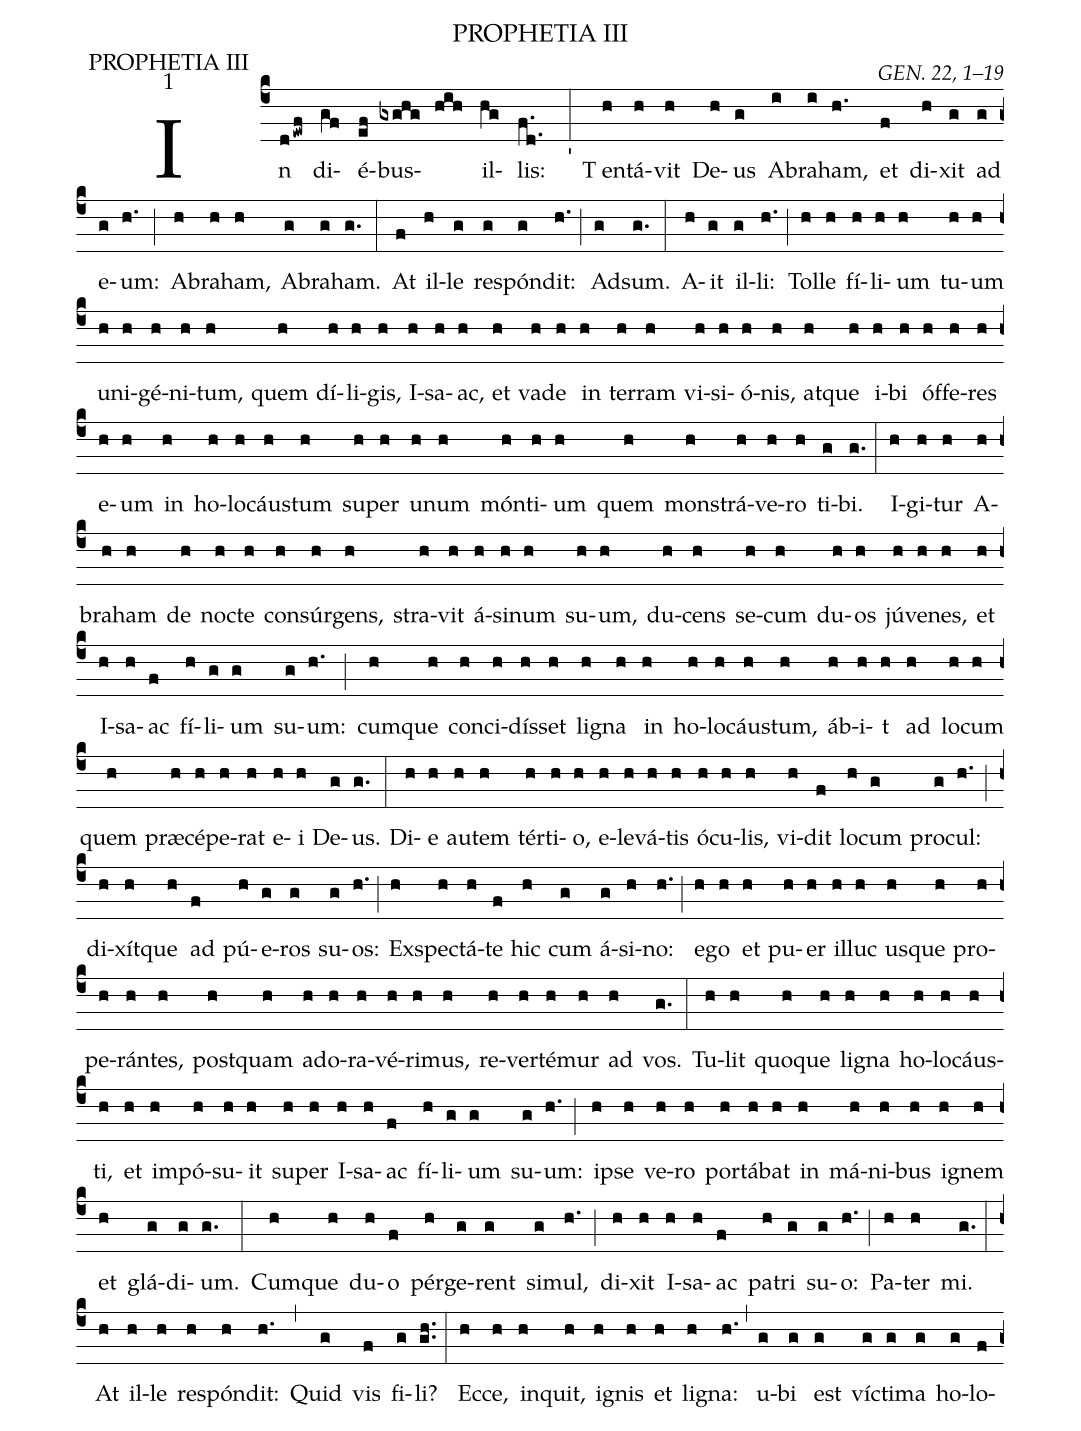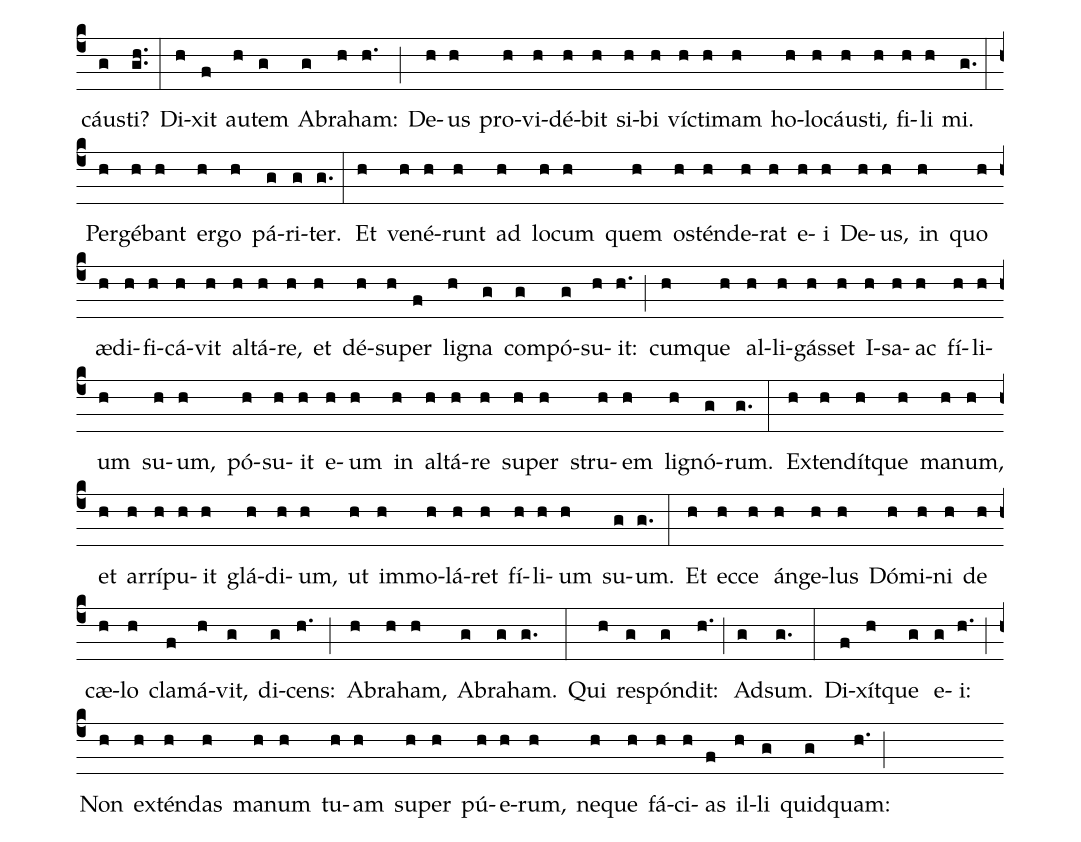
name: PROPHETIA III;
office-part: PROPHETIA III;
mode: 1;
commentary: GEN. 22, 1–19;
%%
centering-scheme: latin;

%%
(c4) In(dewf) di-(gf) é-(ef)bus(gxghg)(hih) il-(hg) lis:(f.d. :')
T en(h)tá(h)vit(h) De(h)us(g) A(i)bra(i)ham,(h.)
et(f) di(h)xit(g) ad(g) e(g)um:(h.) (;)
A(h)bra(h)ham,(h) A(g)bra(g)ham.(g.) (:)
At(f) il(h)le(g) re(g)spón(g)dit:(h.) (;)
Ad(g)sum.(g.) (:)
A(h)it(g) il(g)li:(h.) (;)
Tol(h)le(h) fí(h)li(h)um(h) tu(h)um(h) u(h)ni(h)gé(h)ni(h)tum,(h)
quem(h) dí(h)li(h)gis,(h) I(h)sa(h)ac,(h)
et(h) va(h)de(h) in(h) ter(h)ram(h) vi(h)si(h)ó(h)nis,(h)
at(h)que(h) i(h)bi(h) óf(h)fe(h)res(h) e(h)um(h) in(h) ho(h)lo(h)cáus(h)tum(h)
su(h)per(h) u(h)num(h) món(h)ti(h)um(h) quem(h) mons(h)trá(h)ve(h)ro(h) ti(g)bi.(g.) (:)
I(h)gi(h)tur(h) A(h)bra(h)ham(h) de(h) noc(h)te(h) con(h)súr(h)gens,(h)
stra(h)vit(h) á(h)si(h)num(h) su(h)um,(h)
du(h)cens(h) se(h)cum(h) du(h)os(h) jú(h)ve(h)nes,(h)
et(h) I(h)sa(h)ac(f) fí(h)li(g)um(g) su(g)um:(h.) (;)
cum(h)que(h) con(h)ci(h)dís(h)set(h) li(h)gna(h) in(h) ho(h)lo(h)cáus(h)tum,(h)
áb(h)i(h)t(h) ad(h) lo(h)cum(h) quem(h) præ(h)cé(h)pe(h)rat(h) e(h)i(h) De(g)us.(g.) (:)
Di(h)e(h) au(h)tem(h) tér(h)ti(h)o,(h) e(h)le(h)vá(h)tis(h) ó(h)cu(h)lis,(h)
vi(h)dit(f) lo(h)cum(g) pro(g)cul:(h.) (;)
di(h)xít(h)que(h) ad(f) pú(h)e(g)ros(g) su(g)os:(h.) (;)
Ex(h)spec(h)tá(h)te(f) hic(h) cum(g) á(g)si(h)no:(h.) (;)
e(h)go(h) et(h) pu(h)er(h) il(h)luc(h) us(h)que(h) pro(h)pe(h)rán(h)tes,(h)
post(h)quam(h) ad(h)o(h)ra(h)vé(h)ri(h)mus,(h)
re(h)ver(h)té(h)mur(h) ad(h) vos.(g.) (:)
Tu(h)lit(h) quo(h)que(h) li(h)gna(h) ho(h)lo(h)cáus(h)ti,(h)
et(h) im(h)pó(h)su(h)it(h) su(h)per(h) I(h)sa(h)ac(f) fí(h)li(g)um(g) su(g)um:(h.) (;)
ip(h)se(h) ve(h)ro(h) por(h)tá(h)bat(h) in(h) má(h)ni(h)bus(h) i(h)gnem(h) et(h) glá(g)di(g)um.(g.) (:)
Cum(h)que(h) du(h)o(f) pér(h)ge(g)rent(g) si(g)mul,(h.) (;)
di(h)xit(h) I(h)sa(h)ac(f) pa(h)tri(g) su(g)o:(h.) (;)
Pa(h)ter(h) mi.(g.) (:)
At(h) il(h)le(h) re(h)spón(h)dit:(h.) (,)
Quid(g) vis(f) fi(g)li?(gh..) (:)
Ec(h)ce,(h) in(h)quit,(h) i(h)gnis(h) et(h) li(h)gna:(h.) (,)
u(g)bi(g) est(g) víc(g)ti(g)ma(g) ho(g)lo(f)cáus(g)ti?(gh..) (:)
Di(h)xit(f) au(h)tem(g) A(g)bra(h)ham:(h.) (;)
De(h)us(h) pro(h)vi(h)dé(h)bit(h) si(h)bi(h) víc(h)ti(h)mam(h) ho(h)lo(h)cáus(h)ti,(h)
fi(h)li(h) mi.(g.) (:)
Per(h)gé(h)bant(h) er(h)go(h) pá(g)ri(g)ter.(g.) (:)
Et(h) ve(h)né(h)runt(h) ad(h) lo(h)cum(h) quem(h) os(h)tén(h)de(h)rat(h) e(h)i(h) De(h)us,(h)
in(h) quo(h) æ(h)di(h)fi(h)cá(h)vit(h) al(h)tá(h)re,(h)
et(h) dé(h)su(h)per(f) li(h)gna(g) com(g)pó(g)su(h)it:(h.) (;)
cum(h)que(h) al(h)li(h)gás(h)set(h) I(h)sa(h)ac(h) fí(h)li(h)um(h) su(h)um,(h)
pó(h)su(h)it(h) e(h)um(h) in(h) al(h)tá(h)re(h) su(h)per(h) stru(h)em(h) li(h)gnó(g)rum.(g.) (:)
Ex(h)ten(h)dít(h)que(h) ma(h)num,(h)
et(h) ar(h)rí(h)pu(h)it(h) glá(h)di(h)um,(h)
ut(h) im(h)mo(h)lá(h)ret(h) fí(h)li(h)um(h) su(g)um.(g.) (:)
Et(h) ec(h)ce(h) án(h)ge(h)lus(h) Dó(h)mi(h)ni(h) de(h) cæ(h)lo(h) cla(f)má(h)vit,(g)
di(g)cens:(h.) (;)
A(h)bra(h)ham,(h) A(g)bra(g)ham.(g.) (:)
Qui(h) re(g)spón(g)dit:(h.) (;)
Ad(g)sum.(g.) (:)
Di(f)xít(h)que(g) e(g)i:(h.) (;)
Non(h) ex(h)tén(h)das(h) ma(h)num(h) tu(h)am(h) su(h)per(h) pú(h)e(h)rum,(h)
ne(h)que(h) fá(h)ci(h)as(f) il(h)li(g) quid(g)quam:(h.) (;)
